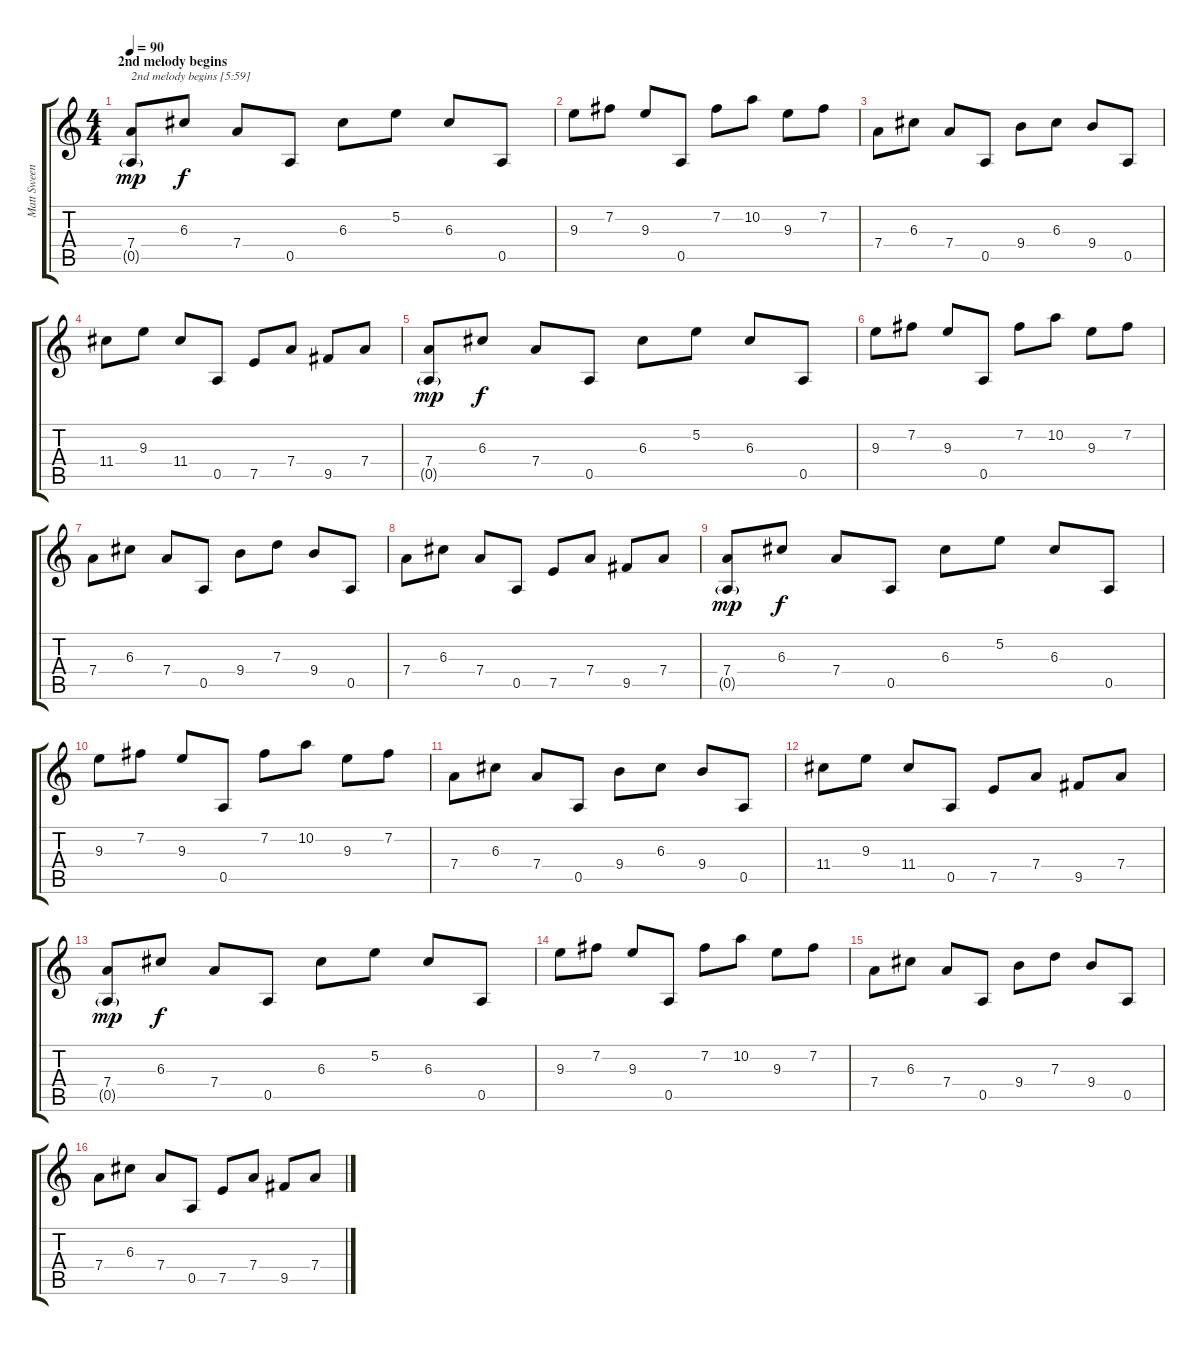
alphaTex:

\track ("Matt Sweeney" "Matt Sween") {instrument electricguitarjazz}
\staff {score tabs}
\tuning (E4 B3 G3 D3 A2 D2) {hide}
\ts (4 4)
\section ("" "2nd melody begins ")
\tempo 90
\clef g2
\ks c
(7.4 0.5{g}).8{txt "2nd melody begins [5:59]" dy mp} 6.3.8{dy f} 7.4.8 0.5.8 6.3.8 5.2.8 6.3.8 0.5.8 |
9.3.8 7.2.8 9.3.8 0.5.8 7.2.8 10.2.8 9.3.8 7.2.8 |
7.4.8 6.3.8 7.4.8 0.5.8 9.4.8 6.3.8 9.4.8 0.5.8 |
11.4.8 9.3.8 11.4.8 0.5.8 7.5.8 7.4.8 9.5.8 7.4.8 |
(7.4 0.5{g}).8{dy mp} 6.3.8{dy f} 7.4.8 0.5.8 6.3.8 5.2.8 6.3.8 0.5.8 |
9.3.8 7.2.8 9.3.8 0.5.8 7.2.8 10.2.8 9.3.8 7.2.8 |
7.4.8 6.3.8 7.4.8 0.5.8 9.4.8 7.3.8 9.4.8 0.5.8 |
7.4.8 6.3.8 7.4.8 0.5.8 7.5.8 7.4.8 9.5.8 7.4.8 |
(7.4 0.5{g}).8{dy mp} 6.3.8{dy f} 7.4.8 0.5.8 6.3.8 5.2.8 6.3.8 0.5.8 |
9.3.8 7.2.8 9.3.8 0.5.8 7.2.8 10.2.8 9.3.8 7.2.8 |
7.4.8 6.3.8 7.4.8 0.5.8 9.4.8 6.3.8 9.4.8 0.5.8 |
11.4.8 9.3.8 11.4.8 0.5.8 7.5.8 7.4.8 9.5.8 7.4.8 |
(7.4 0.5{g}).8{dy mp} 6.3.8{dy f} 7.4.8 0.5.8 6.3.8 5.2.8 6.3.8 0.5.8 |
9.3.8 7.2.8 9.3.8 0.5.8 7.2.8 10.2.8 9.3.8 7.2.8 |
7.4.8 6.3.8 7.4.8 0.5.8 9.4.8 7.3.8 9.4.8 0.5.8 |
7.4.8 6.3.8 7.4.8 0.5.8 7.5.8 7.4.8 9.5.8 7.4.8
